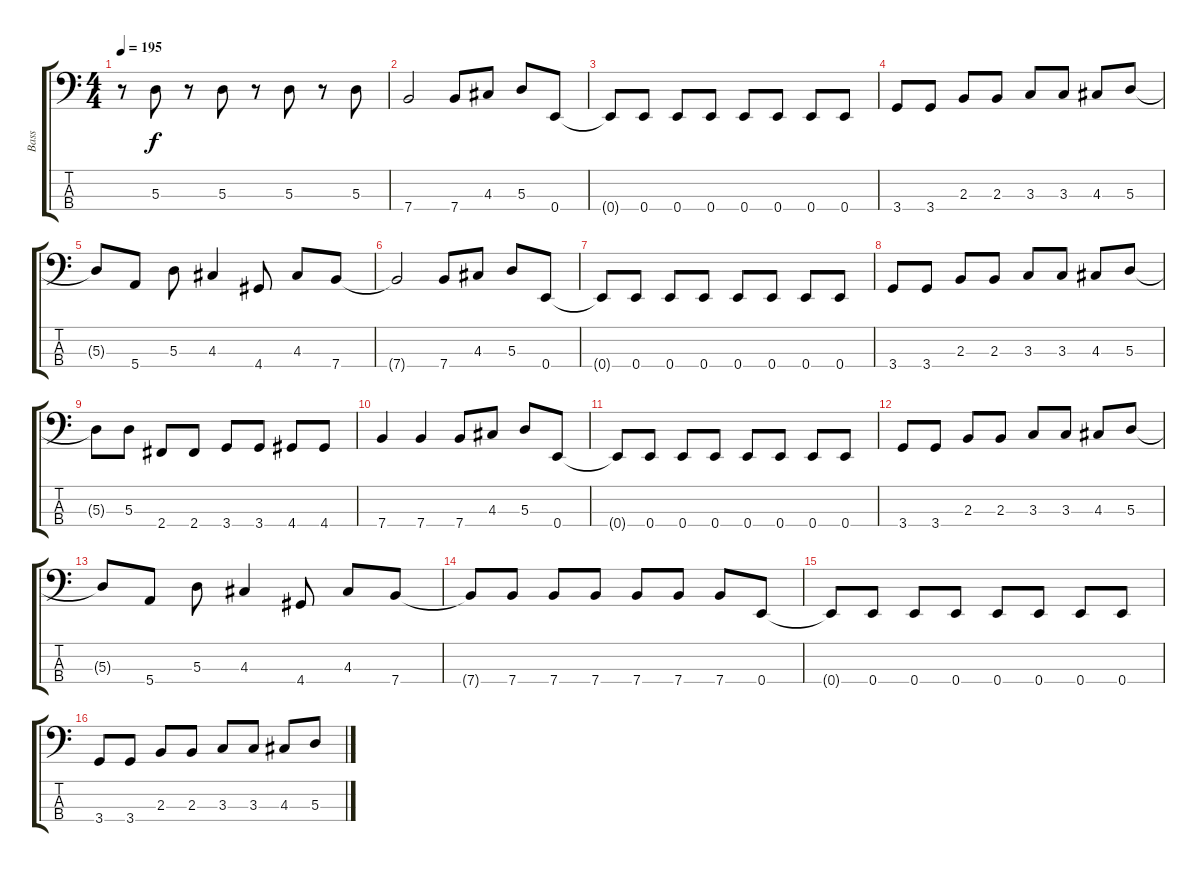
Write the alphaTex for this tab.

\track ("Bass" "Bass") {instrument electricbasspick}
\staff {score tabs}
\tuning (G2 D2 A1 E1) {hide}
\ts (4 4)
\tempo 195
\clef f4
\ks c
r.8{dy f} 5.3.8 r.8 5.3.8 r.8 5.3.8 r.8 5.3.8 |
\section ("" "")
7.4.2 7.4.8 4.3.8 5.3.8 0.4.8 |
0.4{t}.8 0.4.8 0.4.8 0.4.8 0.4.8 0.4.8 0.4.8 0.4.8 |
3.4.8 3.4.8 2.3.8 2.3.8 3.3.8 3.3.8 4.3.8 5.3.8 |
5.3{t}.8 5.4.8 5.3.8 4.3.4 4.4.8 4.3.8 7.4.8 |
7.4{t}.2 7.4.8 4.3.8 5.3.8 0.4.8 |
0.4{t}.8 0.4.8 0.4.8 0.4.8 0.4.8 0.4.8 0.4.8 0.4.8 |
3.4.8 3.4.8 2.3.8 2.3.8 3.3.8 3.3.8 4.3.8 5.3.8 |
5.3{t}.8 5.3.8 2.4.8 2.4.8 3.4.8 3.4.8 4.4.8 4.4.8 |
\section ("" "")
7.4.4 7.4.4 7.4.8 4.3.8 5.3.8 0.4.8 |
0.4{t}.8 0.4.8 0.4.8 0.4.8 0.4.8 0.4.8 0.4.8 0.4.8 |
3.4.8 3.4.8 2.3.8 2.3.8 3.3.8 3.3.8 4.3.8 5.3.8 |
5.3{t}.8 5.4.8 5.3.8 4.3.4 4.4.8 4.3.8 7.4.8 |
7.4{t}.8 7.4.8 7.4.8 7.4.8 7.4.8 7.4.8 7.4.8 0.4.8 |
0.4{t}.8 0.4.8 0.4.8 0.4.8 0.4.8 0.4.8 0.4.8 0.4.8 |
3.4.8 3.4.8 2.3.8 2.3.8 3.3.8 3.3.8 4.3.8 5.3{ss}.8
